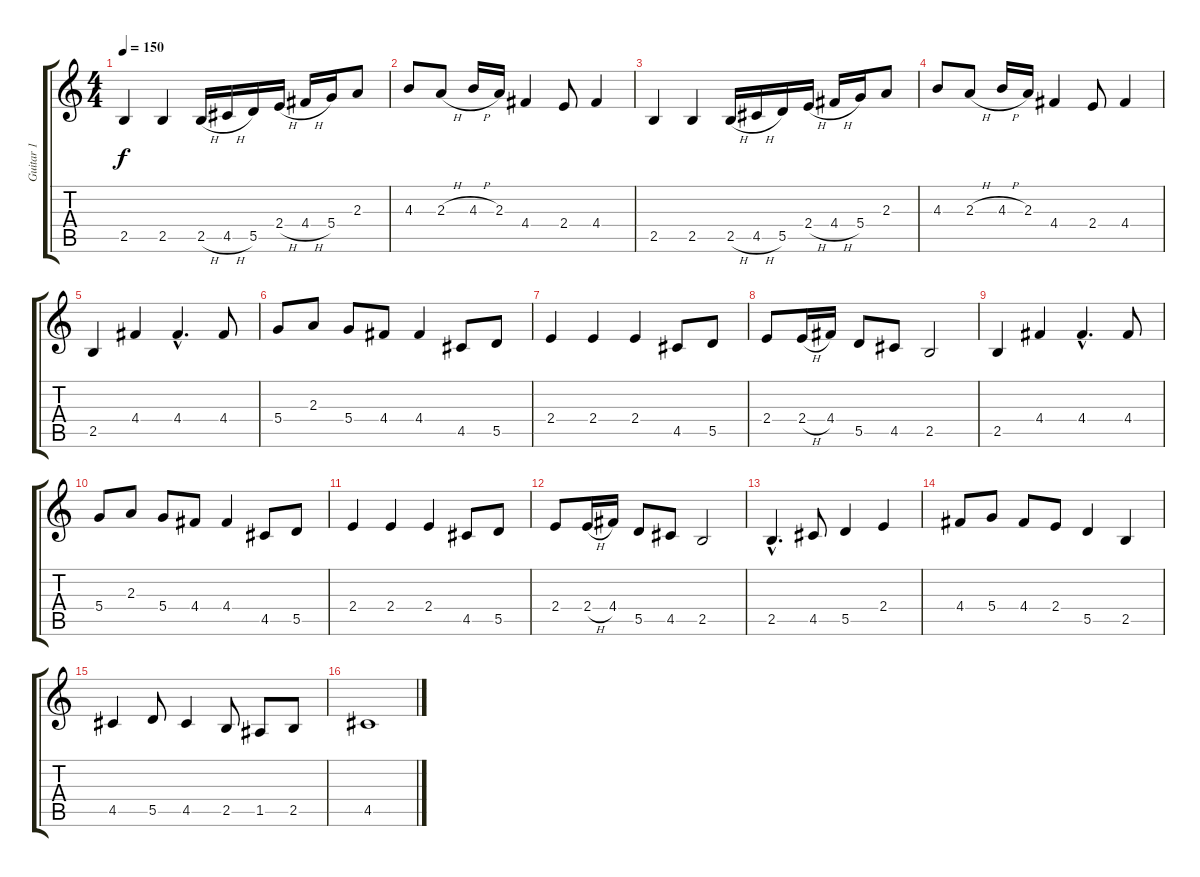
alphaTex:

\track ("Guitar 1" "Guitar 1") {instrument acousticguitarsteel}
\staff {score tabs}
\tuning (E4 B3 G3 D3 A2 E2) {hide}
\ts (4 4)
\tempo 150
\clef g2
\ks c
2.5.4{dy f} 2.5.4 2.5{h}.16 4.5{h}.16 5.5.16 2.4{h}.16 4.4{h}.16 5.4.16 2.3.8 |
4.3.8 2.3{h}.8 4.3{h}.16 2.3.16 4.4.4 2.4.8 4.4.4 |
2.5.4 2.5.4 2.5{h}.16 4.5{h}.16 5.5.16 2.4{h}.16 4.4{h}.16 5.4.16 2.3.8 |
4.3.8 2.3{h}.8 4.3{h}.16 2.3.16 4.4.4 2.4.8 4.4.4 |
2.5.4 4.4.4 4.4{hac}.4{d} 4.4.8 |
5.4.8 2.3.8 5.4.8 4.4.8 4.4.4 4.5.8 5.5.8 |
2.4.4 2.4.4 2.4.4 4.5.8 5.5.8 |
2.4.8 2.4{h}.16 4.4.16 5.5.8 4.5.8 2.5.2 |
2.5.4 4.4.4 4.4{hac}.4{d} 4.4.8 |
5.4.8 2.3.8 5.4.8 4.4.8 4.4.4 4.5.8 5.5.8 |
2.4.4 2.4.4 2.4.4 4.5.8 5.5.8 |
2.4.8 2.4{h}.16 4.4.16 5.5.8 4.5.8 2.5.2 |
2.5{hac}.4{d} 4.5.8 5.5.4 2.4.4 |
4.4.8 5.4.8 4.4.8 2.4.8 5.5.4 2.5.4 |
4.5.4 5.5.8 4.5.4 2.5.8 1.5.8 2.5.8 |
4.5.1
